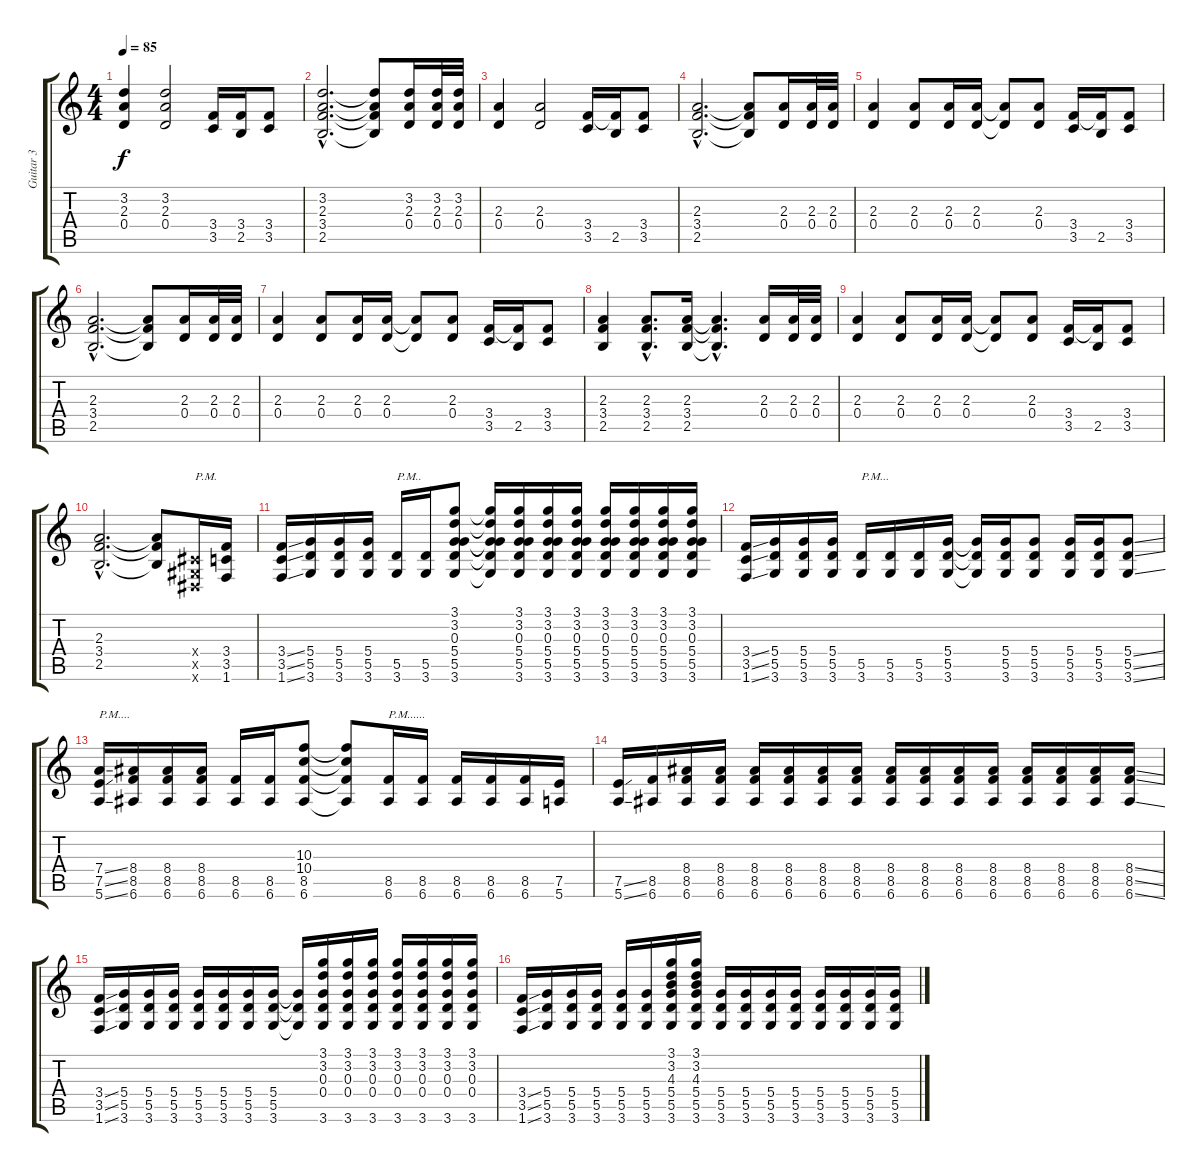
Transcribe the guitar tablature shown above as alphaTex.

\track ("Guitar 3" "Guitar 3") {instrument overdrivenguitar}
\staff {score tabs}
\tuning (E4 B3 G3 D3 A2 E2) {hide}
\ts (4 4)
\tempo 85
\clef g2
\ks c
(3.2 2.3 0.4).4{dy f} (3.2 2.3 0.4).2 (3.4 3.5).16 (3.4 2.5).16 (3.4 3.5).8 |
(3.2{hac} 2.3{hac} 3.4{hac} 2.5{hac}).2{d} (3.2{t} 2.3{t} 3.4{t} 2.5{t}).8 (3.2 2.3 0.4).16 (3.2 2.3 0.4).32 (3.2 2.3 0.4).32 |
(2.3 0.4).4 (2.3 0.4).2 (3.4 3.5).16 (3.4{t} 2.5).16 (3.4 3.5).8 |
(2.3{hac} 3.4{hac} 2.5{hac}).2{d} (2.3{t} 3.4{t} 2.5{t}).8 (2.3 0.4).16 (2.3 0.4).32 (2.3 0.4).32 |
(2.3 0.4).4 (2.3 0.4).8 (2.3 0.4).16 (2.3 0.4).16 (2.3{t} 0.4{t}).8 (2.3 0.4).8 (3.4 3.5).16 (3.4{t} 2.5).16 (3.4 3.5).8 |
(2.3{hac} 3.4{hac} 2.5{hac}).2{d} (2.3{t} 3.4{t} 2.5{t}).8 (2.3 0.4).16 (2.3 0.4).32 (2.3 0.4).32 |
(2.3 0.4).4 (2.3 0.4).8 (2.3 0.4).16 (2.3 0.4).16 (2.3{t} 0.4{t}).8 (2.3 0.4).8 (3.4 3.5).16 (3.4{t} 2.5).16 (3.4 3.5).8 |
(2.3 3.4 2.5).4 (2.3{hac} 3.4{hac} 2.5{hac}).8{d} (2.3 3.4 2.5).16 (2.3{hac t} 3.4{hac t} 2.5{hac t}).4{d} (2.3 0.4).16 (2.3 0.4).32 (2.3 0.4).32 |
(2.3 0.4).4 (2.3 0.4).8 (2.3 0.4).16 (2.3 0.4).16 (2.3{t} 0.4{t}).8 (2.3 0.4).8 (3.4 3.5).16 (3.4{t} 2.5).16 (3.4 3.5).8 |
(2.3{hac} 3.4{hac} 2.5{hac}).2{d} (2.3{t} 3.4{t} 2.5{t}).8 (-1.4{x} -1.5{x} -1.6{x}).16{txt "P.M."} (3.4 3.5 1.6).16 |
(3.4{ss} 3.5{ss} 1.6{ss}).16 (5.4 5.5 3.6).16 (5.4 5.5 3.6).16 (5.4 5.5 3.6).16 (5.5 3.6).16{txt "P.M.."} (5.5 3.6).16 (3.1 3.2 0.3 5.4 5.5 3.6).8 (3.1{t} 3.2{t} 0.3{t} 5.4{t} 5.5{t} 3.6{t}).16 (3.1 3.2 0.3 5.4 5.5 3.6).16 (3.1 3.2 0.3 5.4 5.5 3.6).16 (3.1 3.2 0.3 5.4 5.5 3.6).16 (3.1 3.2 0.3 5.4 5.5 3.6).16 (3.1 3.2 0.3 5.4 5.5 3.6).16 (3.1 3.2 0.3 5.4 5.5 3.6).16 (3.1 3.2 0.3 5.4 5.5 3.6).16 |
(3.4{ss} 3.5{ss} 1.6{ss}).16 (5.4 5.5 3.6).16 (5.4 5.5 3.6).16 (5.4 5.5 3.6).16 (5.5 3.6).16{txt "P.M..."} (5.5 3.6).16 (5.5 3.6).16 (5.4 5.5 3.6).16 (5.4{t} 5.5{t} 3.6{t}).16 (5.4 5.5 3.6).16 (5.4 5.5 3.6).8 (5.4 5.5 3.6).16 (5.4 5.5 3.6).16 (5.4{ss} 5.5{ss} 3.6{ss}).8 |
(7.4{ss} 7.5{ss} 5.6{ss}).16{txt "P.M...."} (8.4 8.5 6.6).16 (8.4 8.5 6.6).16 (8.4 8.5 6.6).16 (8.5 6.6).16 (8.5 6.6).16 (10.3 10.4 8.5 6.6).8 (10.3{t} 10.4{t} 8.5{t} 6.6{t}).8 (8.5 6.6).16{txt "P.M......"} (8.5 6.6).16 (8.5 6.6).16 (8.5 6.6).16 (8.5 6.6).16 (7.5 5.6).16 |
(7.5{ss} 5.6{ss}).16 (8.5 6.6).16 (8.4 8.5 6.6).16 (8.4 8.5 6.6).16 (8.4 8.5 6.6).16 (8.4 8.5 6.6).16 (8.4 8.5 6.6).16 (8.4 8.5 6.6).16 (8.4 8.5 6.6).16 (8.4 8.5 6.6).16 (8.4 8.5 6.6).16 (8.4 8.5 6.6).16 (8.4 8.5 6.6).16 (8.4 8.5 6.6).16 (8.4 8.5 6.6).16 (8.4{ss} 8.5{ss} 6.6{ss}).16 |
(3.4{ss} 3.5{ss} 1.6{ss}).16 (5.4 5.5 3.6).16 (5.4 5.5 3.6).16 (5.4 5.5 3.6).16 (5.4 5.5 3.6).16 (5.4 5.5 3.6).16 (5.4 5.5 3.6).16 (5.4 5.5 3.6).16 (5.4{t} 5.5{t} 3.6{t}).16 (3.1 3.2 0.3 0.4 3.6).16 (3.1 3.2 0.3 0.4 3.6).16 (3.1 3.2 0.3 0.4 3.6).16 (3.1 3.2 0.3 0.4 3.6).16 (3.1 3.2 0.3 0.4 3.6).16 (3.1 3.2 0.3 0.4 3.6).16 (3.1 3.2 0.3 0.4 3.6).16 |
(3.4{ss} 3.5{ss} 1.6{ss}).16 (5.4 5.5 3.6).16 (5.4 5.5 3.6).16 (5.4 5.5 3.6).16 (5.4 5.5 3.6).16 (5.4 5.5 3.6).16 (3.1 3.2 4.3 5.4 5.5 3.6).16 (3.1 3.2 4.3 5.4 5.5 3.6).16 (5.4 5.5 3.6).16 (5.4 5.5 3.6).16 (5.4 5.5 3.6).16 (5.4 5.5 3.6).16 (5.4 5.5 3.6).16 (5.4 5.5 3.6).16 (5.4 5.5 3.6).16 (5.4 5.5 3.6).16
